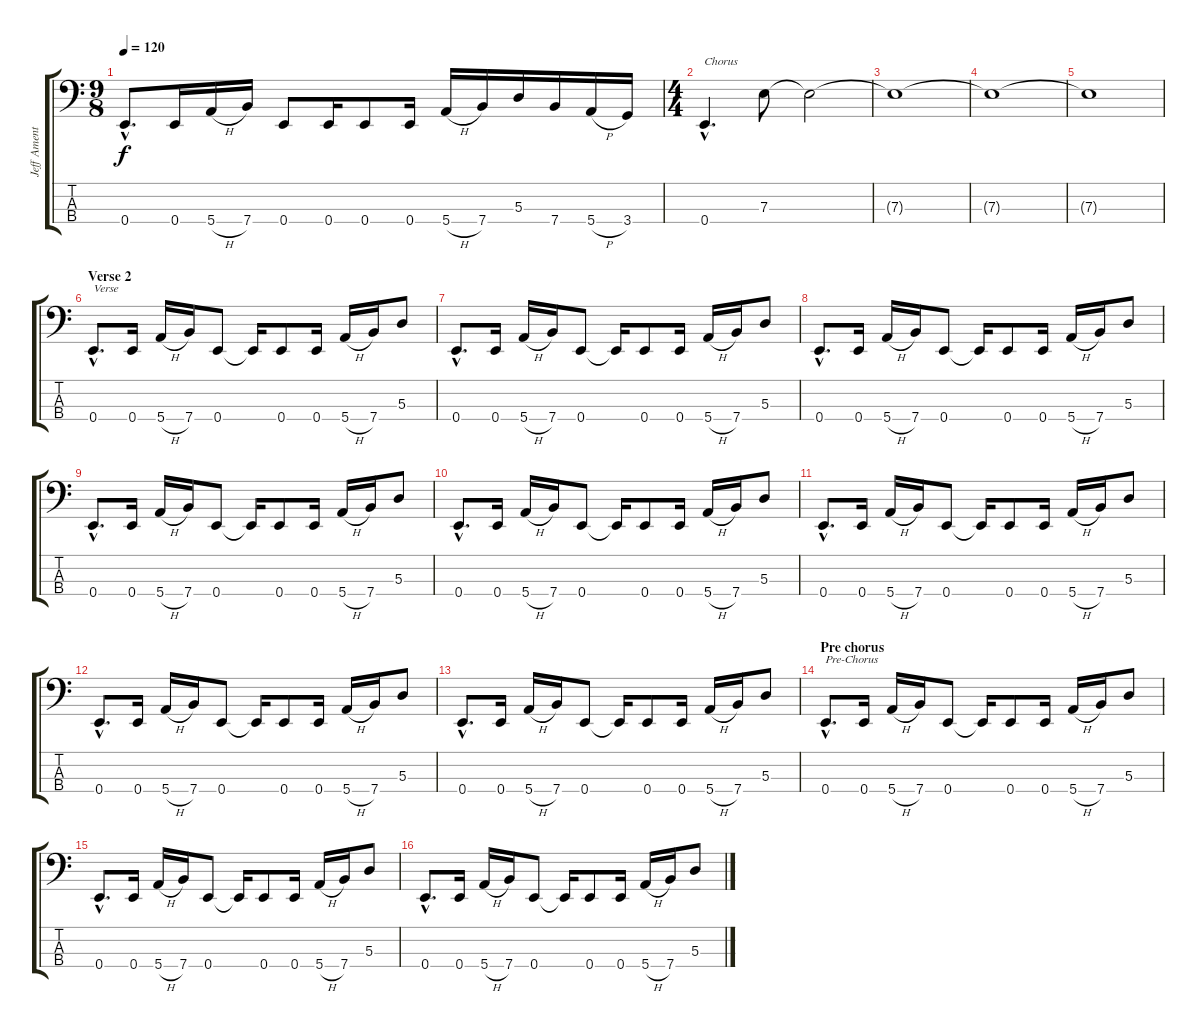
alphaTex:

\track ("Jeff Ament" "Jeff Ament") {instrument electricbassfinger}
\staff {score tabs}
\tuning (G2 D2 A1 E1) {hide}
\ts (9 8)
\tempo 120
\clef f4
\ks c
0.4{hac}.8{d dy f} 0.4.16 5.4{h}.16 7.4.16 0.4.8 0.4.16 0.4.8 0.4.16 5.4{h}.16 7.4.16 5.3.16 7.4.16 5.4{h}.16 3.4.16 |
\ts (4 4)
0.4{hac}.4{d txt "Chorus"} 7.3.8 7.3{t}.2 |
7.3{t}.1 |
7.3{t}.1 |
7.3{t}.1 |
\section ("" "Verse 2")
0.4{hac}.8{d txt "Verse"} 0.4.16 5.4{h}.16 7.4.16 0.4.8 0.4{t}.16 0.4.8 0.4.16 5.4{h}.16 7.4.16 5.3.8 |
0.4{hac}.8{d} 0.4.16 5.4{h}.16 7.4.16 0.4.8 0.4{t}.16 0.4.8 0.4.16 5.4{h}.16 7.4.16 5.3.8 |
0.4{hac}.8{d} 0.4.16 5.4{h}.16 7.4.16 0.4.8 0.4{t}.16 0.4.8 0.4.16 5.4{h}.16 7.4.16 5.3.8 |
0.4{hac}.8{d} 0.4.16 5.4{h}.16 7.4.16 0.4.8 0.4{t}.16 0.4.8 0.4.16 5.4{h}.16 7.4.16 5.3.8 |
0.4{hac}.8{d} 0.4.16 5.4{h}.16 7.4.16 0.4.8 0.4{t}.16 0.4.8 0.4.16 5.4{h}.16 7.4.16 5.3.8 |
0.4{hac}.8{d} 0.4.16 5.4{h}.16 7.4.16 0.4.8 0.4{t}.16 0.4.8 0.4.16 5.4{h}.16 7.4.16 5.3.8 |
0.4{hac}.8{d} 0.4.16 5.4{h}.16 7.4.16 0.4.8 0.4{t}.16 0.4.8 0.4.16 5.4{h}.16 7.4.16 5.3.8 |
0.4{hac}.8{d} 0.4.16 5.4{h}.16 7.4.16 0.4.8 0.4{t}.16 0.4.8 0.4.16 5.4{h}.16 7.4.16 5.3.8 |
\section ("" "Pre chorus")
0.4{hac}.8{d txt "Pre-Chorus"} 0.4.16 5.4{h}.16 7.4.16 0.4.8 0.4{t}.16 0.4.8 0.4.16 5.4{h}.16 7.4.16 5.3.8 |
0.4{hac}.8{d} 0.4.16 5.4{h}.16 7.4.16 0.4.8 0.4{t}.16 0.4.8 0.4.16 5.4{h}.16 7.4.16 5.3.8 |
0.4{hac}.8{d} 0.4.16 5.4{h}.16 7.4.16 0.4.8 0.4{t}.16 0.4.8 0.4.16 5.4{h}.16 7.4.16 5.3.8
